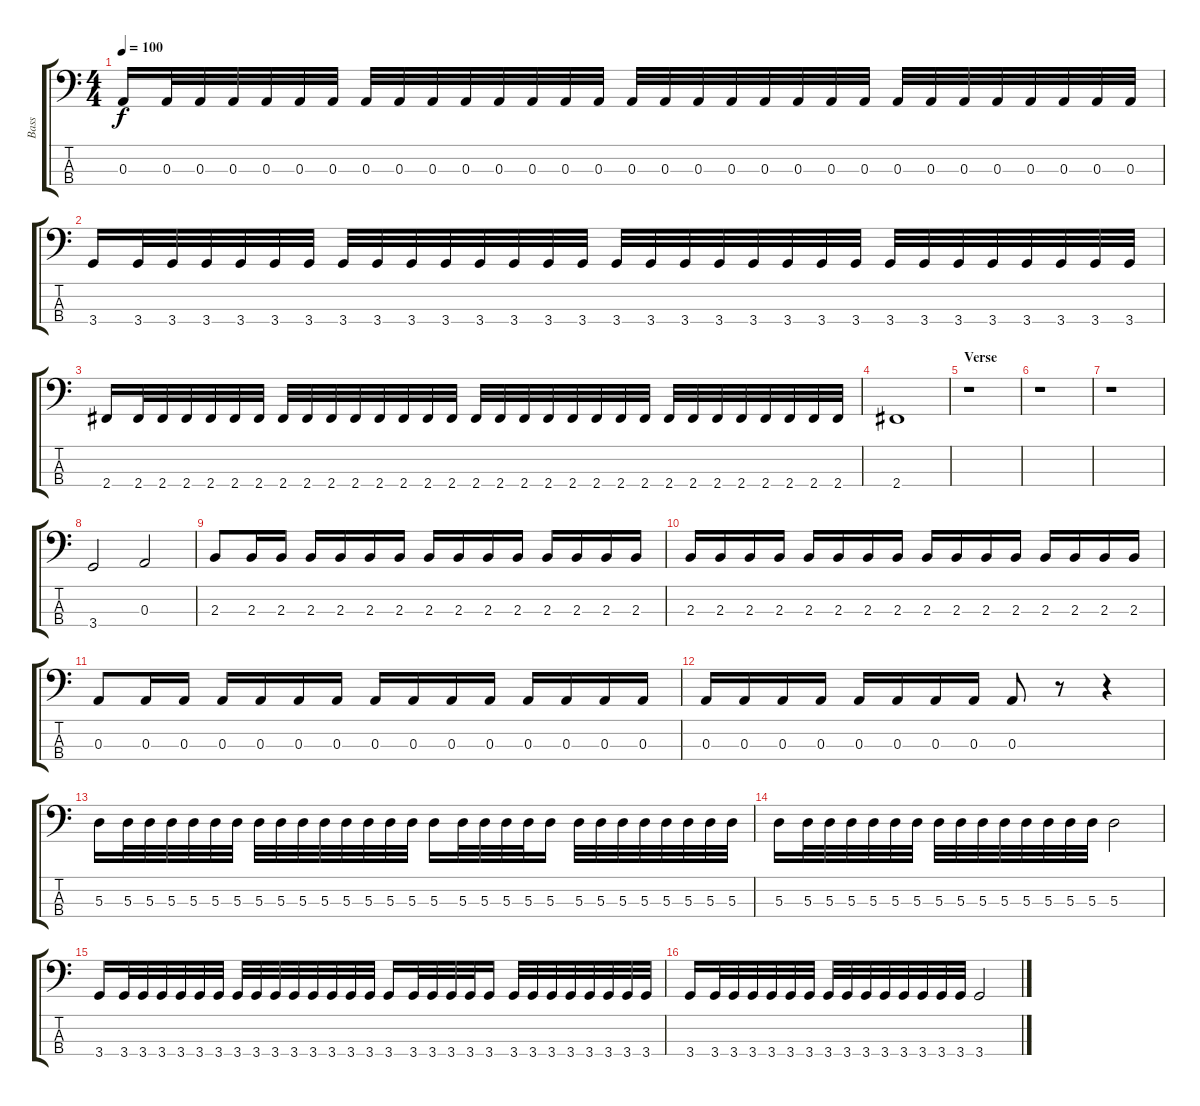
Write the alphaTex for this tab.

\track ("Bass" "Bass") {instrument electricbassfinger}
\staff {score tabs}
\tuning (G2 D2 A1 E1) {hide}
\ts (4 4)
\tempo 100
\clef f4
\ks c
0.3.16{dy f} 0.3.32 0.3.32 0.3.32 0.3.32 0.3.32 0.3.32 0.3.32 0.3.32 0.3.32 0.3.32 0.3.32 0.3.32 0.3.32 0.3.32 0.3.32 0.3.32 0.3.32 0.3.32 0.3.32 0.3.32 0.3.32 0.3.32 0.3.32 0.3.32 0.3.32 0.3.32 0.3.32 0.3.32 0.3.32 0.3.32 |
3.4.16 3.4.32 3.4.32 3.4.32 3.4.32 3.4.32 3.4.32 3.4.32 3.4.32 3.4.32 3.4.32 3.4.32 3.4.32 3.4.32 3.4.32 3.4.32 3.4.32 3.4.32 3.4.32 3.4.32 3.4.32 3.4.32 3.4.32 3.4.32 3.4.32 3.4.32 3.4.32 3.4.32 3.4.32 3.4.32 3.4.32 |
2.4.16 2.4.32 2.4.32 2.4.32 2.4.32 2.4.32 2.4.32 2.4.32 2.4.32 2.4.32 2.4.32 2.4.32 2.4.32 2.4.32 2.4.32 2.4.32 2.4.32 2.4.32 2.4.32 2.4.32 2.4.32 2.4.32 2.4.32 2.4.32 2.4.32 2.4.32 2.4.32 2.4.32 2.4.32 2.4.32 2.4.32 |
2.4.1 |
\section ("" "Verse")
r.1 |
r.1 |
r.1 |
3.4.2 0.3.2 |
\section ("" "")
2.3.8 2.3.16 2.3.16 2.3.16 2.3.16 2.3.16 2.3.16 2.3.16 2.3.16 2.3.16 2.3.16 2.3.16 2.3.16 2.3.16 2.3.16 |
2.3.16 2.3.16 2.3.16 2.3.16 2.3.16 2.3.16 2.3.16 2.3.16 2.3.16 2.3.16 2.3.16 2.3.16 2.3.16 2.3.16 2.3.16 2.3.16 |
0.3.8 0.3.16 0.3.16 0.3.16 0.3.16 0.3.16 0.3.16 0.3.16 0.3.16 0.3.16 0.3.16 0.3.16 0.3.16 0.3.16 0.3.16 |
0.3.16 0.3.16 0.3.16 0.3.16 0.3.16 0.3.16 0.3.16 0.3.16 0.3.8 r.8 r.4 |
\section ("" "")
5.3.16 5.3.32 5.3.32 5.3.32 5.3.32 5.3.32 5.3.32 5.3.32 5.3.32 5.3.32 5.3.32 5.3.32 5.3.32 5.3.32 5.3.32 5.3.16 5.3.32 5.3.32 5.3.32 5.3.32 5.3.16 5.3.32 5.3.32 5.3.32 5.3.32 5.3.32 5.3.32 5.3.32 5.3.32 |
5.3.16 5.3.32 5.3.32 5.3.32 5.3.32 5.3.32 5.3.32 5.3.32 5.3.32 5.3.32 5.3.32 5.3.32 5.3.32 5.3.32 5.3.32 5.3.2 |
3.4.16 3.4.32 3.4.32 3.4.32 3.4.32 3.4.32 3.4.32 3.4.32 3.4.32 3.4.32 3.4.32 3.4.32 3.4.32 3.4.32 3.4.32 3.4.16 3.4.32 3.4.32 3.4.32 3.4.32 3.4.16 3.4.32 3.4.32 3.4.32 3.4.32 3.4.32 3.4.32 3.4.32 3.4.32 |
3.4.16 3.4.32 3.4.32 3.4.32 3.4.32 3.4.32 3.4.32 3.4.32 3.4.32 3.4.32 3.4.32 3.4.32 3.4.32 3.4.32 3.4.32 3.4.2
